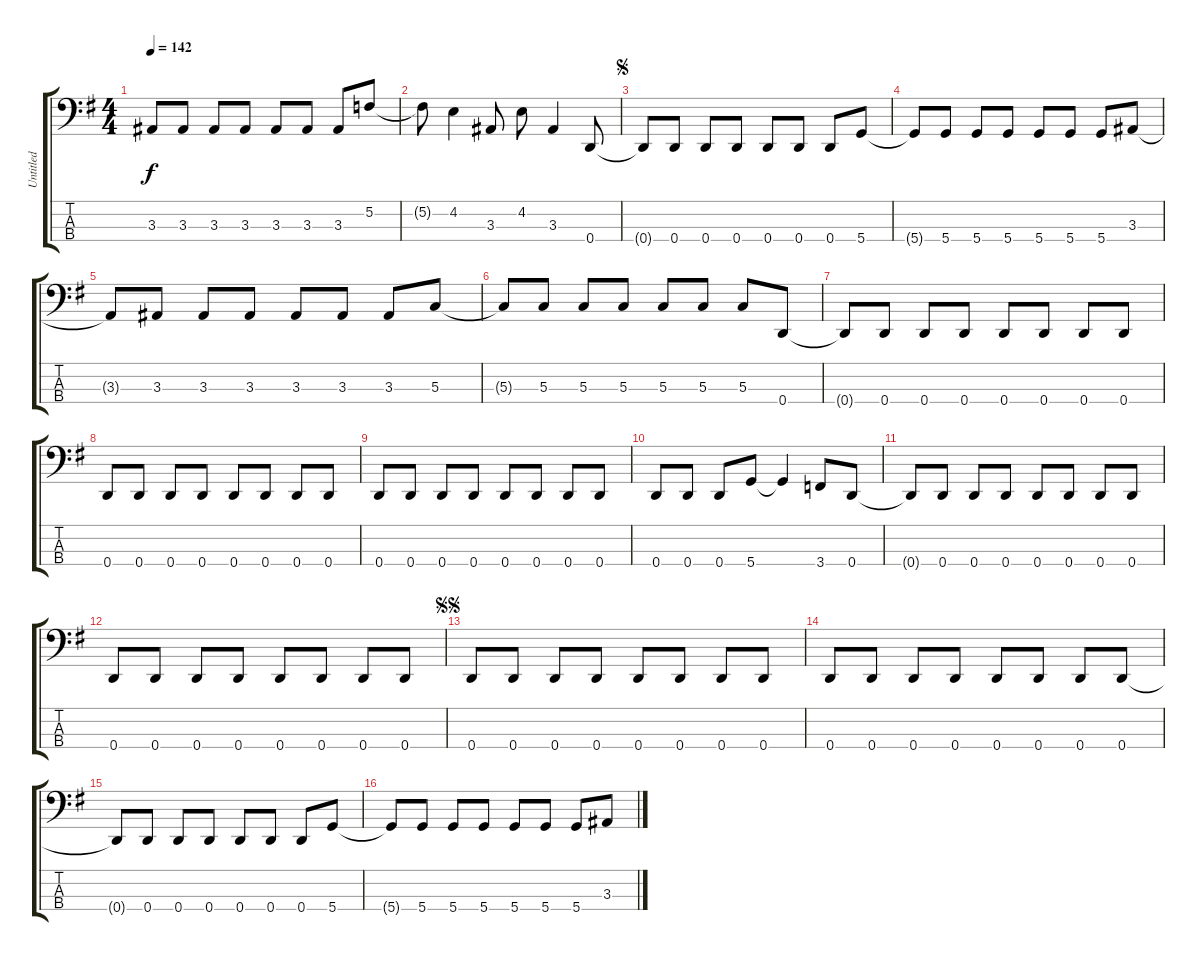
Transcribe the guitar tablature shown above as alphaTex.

\track ("Untitled" "Untitled") {instrument electricbassfinger}
\staff {score tabs}
\tuning (F2 C2 G1 D1) {hide}
\ts (4 4)
\tempo 142
\clef f4
\ks g
3.3{t}.8{dy f} 3.3.8 3.3.8 3.3.8 3.3.8 3.3.8 3.3.8 5.2.8 |
5.2{t}.8 4.2.4 3.3.8 4.2.8 3.3.4 0.4.8 |
\jump segno
0.4{t}.8 0.4.8 0.4.8 0.4.8 0.4.8 0.4.8 0.4.8 5.4.8 |
5.4{t}.8 5.4.8 5.4.8 5.4.8 5.4.8 5.4.8 5.4.8 3.3.8 |
3.3{t}.8 3.3.8 3.3.8 3.3.8 3.3.8 3.3.8 3.3.8 5.3.8 |
5.3{t}.8 5.3.8 5.3.8 5.3.8 5.3.8 5.3.8 5.3.8 0.4.8 |
0.4{t}.8 0.4.8 0.4.8 0.4.8 0.4.8 0.4.8 0.4.8 0.4.8 |
0.4.8 0.4.8 0.4.8 0.4.8 0.4.8 0.4.8 0.4.8 0.4.8 |
0.4.8 0.4.8 0.4.8 0.4.8 0.4.8 0.4.8 0.4.8 0.4.8 |
0.4.8 0.4.8 0.4.8 5.4.8 5.4{t}.4 3.4.8 0.4.8 |
0.4{t}.8 0.4.8 0.4.8 0.4.8 0.4.8 0.4.8 0.4.8 0.4.8 |
0.4.8 0.4.8 0.4.8 0.4.8 0.4.8 0.4.8 0.4.8 0.4.8 |
\jump segnosegno
0.4.8 0.4.8 0.4.8 0.4.8 0.4.8 0.4.8 0.4.8 0.4.8 |
0.4.8 0.4.8 0.4.8 0.4.8 0.4.8 0.4.8 0.4.8 0.4.8 |
0.4{t}.8 0.4.8 0.4.8 0.4.8 0.4.8 0.4.8 0.4.8 5.4.8 |
5.4{t}.8 5.4.8 5.4.8 5.4.8 5.4.8 5.4.8 5.4.8 3.3.8
